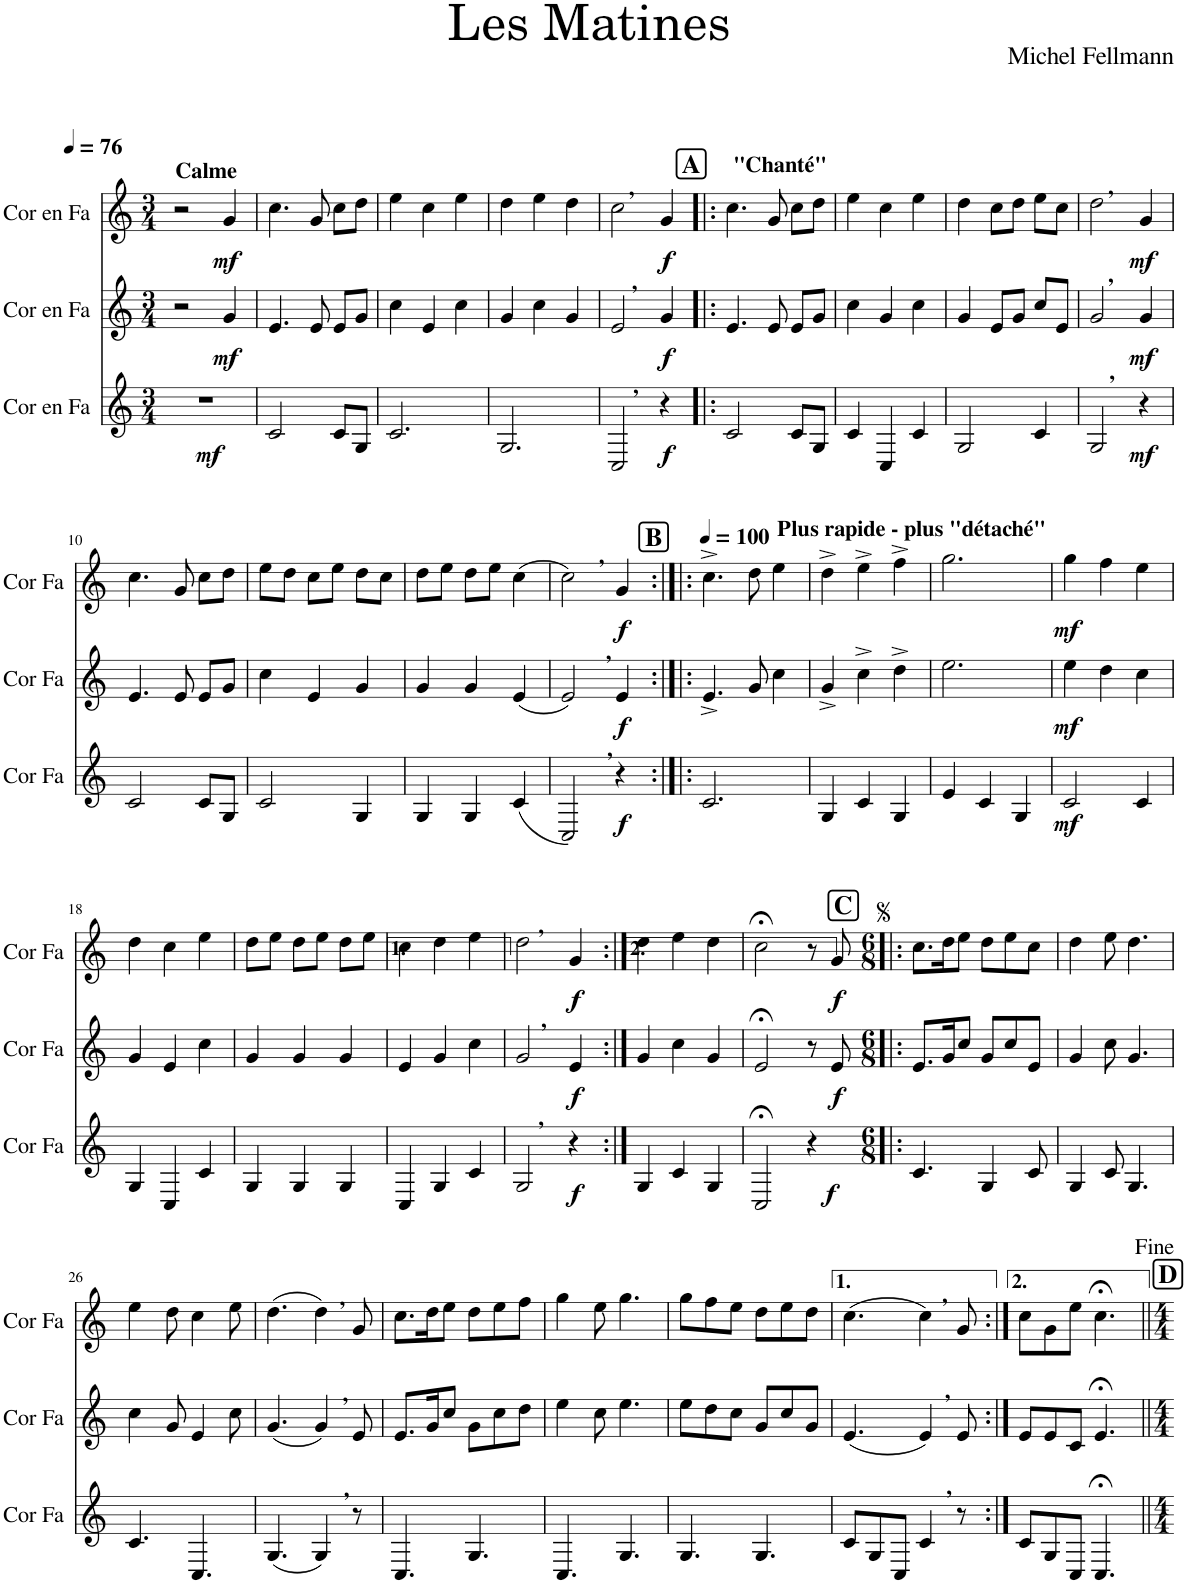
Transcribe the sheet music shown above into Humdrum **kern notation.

**kern	**dynam	**kern	**dynam	**kern	**dynam
*part3	*part3	*part2	*part2	*part1	*part1
*staff3	*staff3	*staff2	*staff2	*staff1	*staff1
*I"Cor en Fa	*	*I"Cor en Fa	*	*I"Cor en Fa	*
*clefG2	*	*clefG2	*	*clefG2	*
*Trd4c7	*	*Trd4c7	*	*Trd4c7	*
*k[]	*	*k[]	*	*k[]	*
*M3/4	*	*M3/4	*	*M3/4	*
*MM76	*	*MM76	*	*MM76	*
=1	=1	=1	=1	=1	=1
!	!LO:DY:b	!	!	!	!
2.r	mf	2r	.	2r	.
!	!	!	!	!LO:TX:a:B:t=Calme	!
!	!	!	!LO:DY:b	!	!LO:DY:b
.	.	4g/	mf	4g/	mf
=2	=2	=2	=2	=2	=2
2c/	.	4.e/	.	4.cc\	.
.	.	8e/	.	8g/	.
8c/L	.	8e/L	.	8cc\L	.
8G/J	.	8g/J	.	8dd\J	.
=3	=3	=3	=3	=3	=3
2.c/	.	4cc\	.	4ee\	.
.	.	4e/	.	4cc\	.
.	.	4cc\	.	4ee\	.
=4	=4	=4	=4	=4	=4
2.G/	.	4g/	.	4dd\	.
.	.	4cc\	.	4ee\	.
.	.	4g/	.	4dd\	.
!!LO:REH:place=s1:a:B:cj:fs=14:t=A:qo=2
=5	=5	=5	=5	=5	=5
!	!	!	!	!LO:TX:a:B:t=,	!
!	!	!LO:TX:a:B:t=,	!	!	!
!LO:TX:a:B:t=,	!	!	!	!	!
2C/	.	2e/	.	2cc\	.
!	!LO:DY:b	!	!LO:DY:b	!	!LO:DY:b
4r	f	4g/	f	4g/	f
=6!|:	=6!|:	=6!|:	=6!|:	=6!|:	=6!|:
!	!	!	!	!LO:TX:a:B:t="Chanté"	!
2c/	.	4.e/	.	4.cc\	.
.	.	8e/	.	8g/	.
8c/L	.	8e/L	.	8cc\L	.
8G/J	.	8g/J	.	8dd\J	.
=7	=7	=7	=7	=7	=7
4c/	.	4cc\	.	4ee\	.
4C/	.	4g/	.	4cc\	.
4c/	.	4cc\	.	4ee\	.
=8	=8	=8	=8	=8	=8
2G/	.	4g/	.	4dd\	.
.	.	8e/L	.	8cc\L	.
.	.	8g/J	.	8dd\J	.
4c/	.	8cc/L	.	8ee\L	.
.	.	8e/J	.	8cc\J	.
=9	=9	=9	=9	=9	=9
!	!	!	!	!LO:TX:a:B:t=,	!
!	!	!LO:TX:a:B:t=,	!	!	!
!LO:TX:a:B:t=,	!	!	!	!	!
2G/	.	2g/	.	2dd\	.
!	!LO:DY:b	!	!LO:DY:b	!	!LO:DY:b
4r	mf	4g/	mf	4g/	mf
!!LO:LB:g=z
=10	=10	=10	=10	=10	=10
2c/	.	4.e/	.	4.cc\	.
.	.	8e/	.	8g/	.
8c/L	.	8e/L	.	8cc\L	.
8G/J	.	8g/J	.	8dd\J	.
=11	=11	=11	=11	=11	=11
2c/	.	4cc\	.	8ee\L	.
.	.	.	.	8dd\J	.
.	.	4e/	.	8cc\L	.
.	.	.	.	8ee\J	.
4G/	.	4g/	.	8dd\L	.
.	.	.	.	8cc\J	.
=12	=12	=12	=12	=12	=12
4G/	.	4g/	.	8dd\L	.
.	.	.	.	8ee\J	.
4G/	.	4g/	.	8dd\L	.
.	.	.	.	8ee\J	.
(4c/	.	(4e/	.	(4cc\	.
!!LO:REH:place=s1:a:B:cj:fs=14:t=B:qo=2
=13	=13	=13	=13	=13	=13
2C/)	.	2e/)	.	2cc\)	.
!	!	!	!	!LO:TX:a:B:t=,	!
!	!	!LO:TX:a:B:t=,	!	!	!
!LO:TX:a:B:t=,	!	!	!	!	!
!	!LO:DY:b	!	!LO:DY:b	!	!LO:DY:b
4r	f	4e/	f	4g/	f
=14:|!|:	=14:|!|:	=14:|!|:	=14:|!|:	=14:|!|:	=14:|!|:
*	*	*	*	*MM100	*
!	!	!	!	!LO:TX:a:B:t=Plus rapide - plus "détaché"	!
2.c/	.	4.e^/	.	4.cc^\	.
.	.	8g/	.	8dd\	.
.	.	4cc\	.	4ee\	.
=15	=15	=15	=15	=15	=15
4G/	.	4g^/	.	4dd^\	.
4c/	.	4cc^\	.	4ee^\	.
4G/	.	4dd^\	.	4ff^\	.
=16	=16	=16	=16	=16	=16
4e/	.	2.ee\	.	2.gg\	.
4c/	.	.	.	.	.
4G/	.	.	.	.	.
=17	=17	=17	=17	=17	=17
!	!LO:DY:b	!	!LO:DY:b	!	!LO:DY:b
2c/	mf	4ee\	mf	4gg\	mf
.	.	4dd\	.	4ff\	.
4c/	.	4cc\	.	4ee\	.
!!LO:LB:g=z
=18	=18	=18	=18	=18	=18
4G/	.	4g/	.	4dd\	.
4C/	.	4e/	.	4cc\	.
4c/	.	4cc\	.	4ee\	.
=19	=19	=19	=19	=19	=19
4G/	.	4g/	.	8dd\L	.
.	.	.	.	8ee\J	.
4G/	.	4g/	.	8dd\L	.
.	.	.	.	8ee\J	.
4G/	.	4g/	.	8dd\L	.
.	.	.	.	8ee\J	.
=20	=20	=20	=20	=20	=20
4C/	.	4e/	.	4cc\	.
4G/	.	4g/	.	4dd\	.
4c/	.	4cc\	.	4ee\	.
=21	=21	=21	=21	=21	=21
!	!	!	!	!LO:TX:a:B:t=,	!
!	!	!LO:TX:a:B:t=,	!	!	!
!LO:TX:a:B:t=,	!	!	!	!	!
2G/	.	2g/	.	2dd\	.
!	!LO:DY:b	!	!LO:DY:b	!	!LO:DY:b
4r	f	4e/	f	4g/	f
=22:|!	=22:|!	=22:|!	=22:|!	=22:|!	=22:|!
4G/	.	4g/	.	4dd\	.
4c/	.	4cc\	.	4ee\	.
4G/	.	4g/	.	4dd\	.
=23	=23	=23	=23	=23	=23
2C;</	.	2e;</	.	2cc;<\	.
!	!LO:DY:b	!	!	!	!
4r	f	8r	.	8r	.
!	!	!	!LO:DY:b	!	!LO:DY:b
.	.	8e/	f	8g/	f
!!LO:REH:place=s1:a:B:cj:fs=14:t=C
=24!|:	=24!|:	=24!|:	=24!|:	=24!|:	=24!|:
*M6/8	*	*M6/8	*	*M6/8	*
4.c/	.	8.e/L	.	8.cc\L	.
.	.	16g/K	.	16dd\K	.
.	.	8cc/J	.	8ee\J	.
4G/	.	8g/L	.	8dd\L	.
.	.	8cc/	.	8ee\	.
8c/	.	8e/J	.	8cc\J	.
=25	=25	=25	=25	=25	=25
4G/	.	4g/	.	4dd\	.
8c/	.	8cc\	.	8ee\	.
4.G/	.	4.g/	.	4.dd\	.
!!LO:LB:g=z
=26	=26	=26	=26	=26	=26
4.c/	.	4cc\	.	4ee\	.
.	.	8g/	.	8dd\	.
4.C/	.	4e/	.	4cc\	.
.	.	8cc\	.	8ee\	.
=27	=27	=27	=27	=27	=27
(4.G/	.	(4.g/	.	(4.dd\	.
4G/)	.	4g/)	.	4dd\)	.
!	!	!	!	!LO:TX:a:B:t=,	!
!	!	!LO:TX:a:B:t=,	!	!	!
!LO:TX:a:B:t=,	!	!	!	!	!
8r	.	8e/	.	8g/	.
=28	=28	=28	=28	=28	=28
4.C/	.	8.e/L	.	8.cc\L	.
.	.	16g/K	.	16dd\K	.
.	.	8cc/J	.	8ee\J	.
4.G/	.	8g\L	.	8dd\L	.
.	.	8cc\	.	8ee\	.
.	.	8dd\J	.	8ff\J	.
=29	=29	=29	=29	=29	=29
4.C/	.	4ee\	.	4gg\	.
.	.	8cc\	.	8ee\	.
4.G/	.	4.ee\	.	4.gg\	.
=30	=30	=30	=30	=30	=30
4.G/	.	8ee\L	.	8gg\L	.
.	.	8dd\	.	8ff\	.
.	.	8cc\J	.	8ee\J	.
4.G/	.	8g/L	.	8dd\L	.
.	.	8cc/	.	8ee\	.
.	.	8g/J	.	8dd\J	.
=31	=31	=31	=31	=31	=31
8c/L	.	(4.e/	.	(4.cc\	.
8G/	.	.	.	.	.
8C/J	.	.	.	.	.
!	!	!	!	!LO:TX:a:B:t=,	!
!	!	!LO:TX:a:B:t=,	!	!	!
!LO:TX:a:B:t=,	!	!	!	!	!
4c/	.	4e/)	.	4cc\)	.
8r	.	8e/	.	8g/	.
!!LO:REH:place=s1:a:B:cj:fs=14:t=D:qo=1.5
=32:|!	=32:|!	=32:|!	=32:|!	=32:|!	=32:|!
8c/L	.	8e/L	.	8cc\L	.
8G/	.	8e/	.	8g\	.
8C/J	.	8c/J	.	8ee\J	.
4.C;</	.	4.e;</	.	4.cc;<\	.
=||	=||	=||	=||	=||	=||
*-	*-	*-	*-	*-	*-
